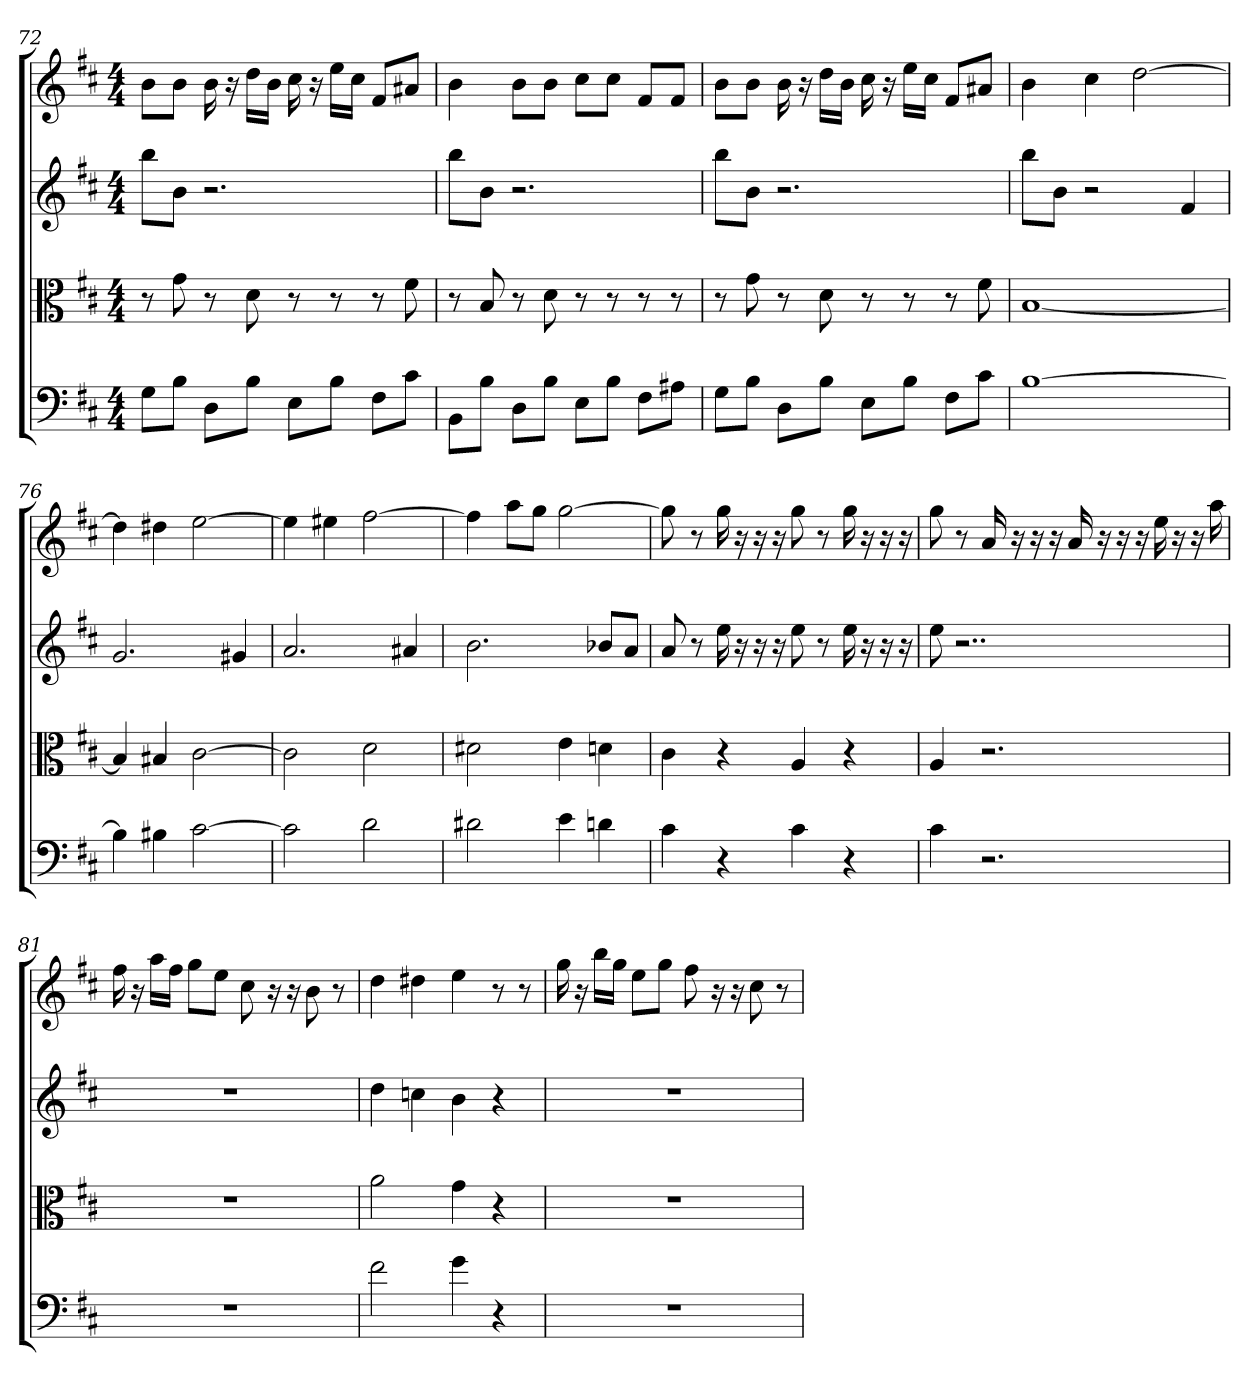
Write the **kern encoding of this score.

**kern	**kern	**kern	**kern
*part4	*part3	*part2	*part1
*staff4	*staff3	*staff2	*staff1
*clefF4	*clefC3	*clefG2	*clefG2
*k[f#c#]	*k[f#c#]	*k[f#c#]	*k[f#c#]
*D:	*D:	*D:	*D:
*M4/4	*M4/4	*M4/4	*M4/4
=72	=72	=72	=72
8G\L	8r	8bb\L	8b\L
8B\J	8g	8b\J	8b\J
8D\L	8r	2.r	16b
.	.	.	16r
8B\J	8d	.	16dd\LL
.	.	.	16b\JJ
8E\L	8r	.	16cc#
.	.	.	16r
8B\J	8r	.	16ee\LL
.	.	.	16cc#\JJ
8F#\L	8r	.	8f#/L
8c#\J	8f#	.	8a#X/J
=73	=73	=73	=73
8BB\L	8r	8bb\L	4b
8B\J	8B	8b\J	.
8D\L	8r	2.r	8b\L
8B\J	8d	.	8b\J
8E\L	8r	.	8cc#\L
8B\J	8r	.	8cc#\J
8F#\L	8r	.	8f#/L
8A#X\J	8r	.	8f#/J
=74	=74	=74	=74
8G\L	8r	8bb\L	8b\L
8B\J	8g	8b\J	8b\J
8D\L	8r	2.r	16b
.	.	.	16r
8B\J	8d	.	16dd\LL
.	.	.	16b\JJ
8E\L	8r	.	16cc#
.	.	.	16r
8B\J	8r	.	16ee\LL
.	.	.	16cc#\JJ
8F#\L	8r	.	8f#/L
8c#\J	8f#	.	8a#X/J
=75	=75	=75	=75
[1B	[1B	8bb\L	4b
.	.	8b\J	.
.	.	2r	4cc#
.	.	.	[2dd
.	.	4f#	.
=76	=76	=76	=76
4B]	4B]	2.g	4dd]
4B#X	4B#X	.	4dd#X
[2c#	[2c#	.	[2ee
.	.	4g#X	.
=77	=77	=77	=77
2c#]	2c#]	2.a	4ee]
.	.	.	4ee#X
2d	2d	.	[2ff#
.	.	4a#X	.
=78	=78	=78	=78
2d#X	2d#X	2.b	4ff#]
.	.	.	8aa\L
.	.	.	8gg\J
4e	4e	.	[2gg
4dn	4dn	8b-X/L	.
.	.	8a/J	.
=79	=79	=79	=79
4c#	4c#	8a	8gg]
.	.	8r	8r
4r	4r	16ee	16gg
.	.	16r	16r
.	.	16r	16r
.	.	16r	16r
4c#	4A	8ee	8gg
.	.	8r	8r
4r	4r	16ee	16gg
.	.	16r	16r
.	.	16r	16r
.	.	16r	16r
=80	=80	=80	=80
4c#	4A	8ee	8gg
.	.	2..r	8r
2.r	2.r	.	16a
.	.	.	16r
.	.	.	16r
.	.	.	16r
.	.	.	16a
.	.	.	16r
.	.	.	16r
.	.	.	16r
.	.	.	16ee
.	.	.	16r
.	.	.	16r
.	.	.	16aa
=81	=81	=81	=81
1r	1r	1r	16ff#
.	.	.	16r
.	.	.	16aa\LL
.	.	.	16ff#\JJ
.	.	.	8gg\L
.	.	.	8ee\J
.	.	.	8cc#
.	.	.	16r
.	.	.	16r
.	.	.	8b
.	.	.	8r
=82	=82	=82	=82
2f#	2a	4dd	4dd
.	.	4ccn	4dd#X
4g	4g	4b	4ee
4r	4r	4r	8r
.	.	.	8r
=83	=83	=83	=83
1r	1r	1r	16gg
.	.	.	16r
.	.	.	16bb\LL
.	.	.	16gg\JJ
.	.	.	8ee\L
.	.	.	8gg\J
.	.	.	8ff#
.	.	.	16r
.	.	.	16r
.	.	.	8cc#
.	.	.	8r
=	=	=	=
*-	*-	*-	*-
